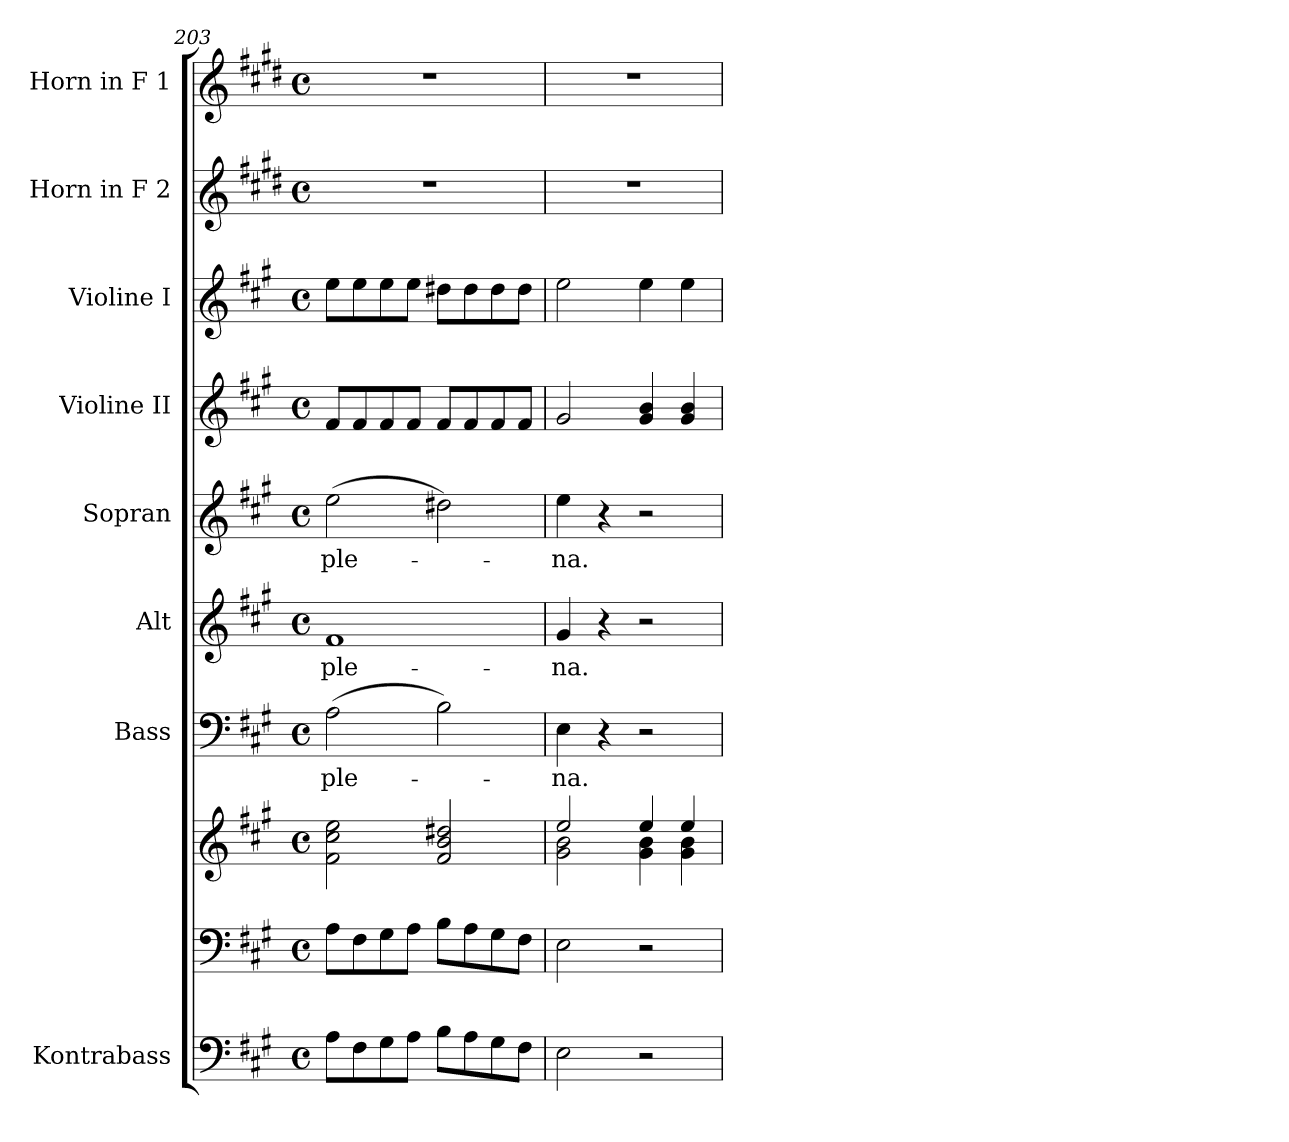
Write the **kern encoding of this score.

**kern	**kern	**kern	**kern	**text	**kern	**text	**kern	**text	**kern	**kern	**kern	**kern
*part9	*part8	*part8	*part7	*part7	*part6	*part6	*part5	*part5	*part4	*part3	*part2	*part1
*staff10	*staff9	*staff8	*staff7	*staff7	*staff6	*staff6	*staff5	*staff5	*staff4	*staff3	*staff2	*staff1
*I"Kontrabass	*	*	*I"Bass	*	*I"Alt	*	*I"Sopran	*	*I"Violine II	*I"Violine I	*I"Horn in F 2	*I"Horn in F 1
*I'Kb.	*	*	*I'B.	*	*I'A.	*	*I'S.	*	*I'Vl. II	*I'Vl. I	*	*
!!LO:PB:g=z
*clefF4	*clefF4	*clefG2	*clefF4	*	*clefG2	*	*clefG2	*	*clefG2	*clefG2	*clefG2	*clefG2
*ITrd7c12	*	*	*	*	*	*	*	*	*	*	*ITrd4c7	*ITrd4c7
*k[f#c#g#]	*k[f#c#g#]	*k[f#c#g#]	*k[f#c#g#]	*	*k[f#c#g#]	*	*k[f#c#g#]	*	*k[f#c#g#]	*k[f#c#g#]	*k[f#c#g#]	*k[f#c#g#]
*A:	*A:	*A:	*A:	*	*A:	*	*A:	*	*A:	*A:	*A:	*A:
*M4/4	*M4/4	*M4/4	*M4/4	*	*M4/4	*	*M4/4	*	*M4/4	*M4/4	*M4/4	*M4/4
*met(c)	*met(c)	*met(c)	*met(c)	*	*met(c)	*	*met(c)	*	*met(c)	*met(c)	*met(c)	*met(c)
=203	=203	=203	=203	=203	=203	=203	=203	=203	=203	=203	=203	=203
!	!	!	!	!LO:LY:b	!	!LO:LY:b	!	!LO:LY:b	!	!	!	!
8AA\L	8A\L	2f#\ 2cc#\ 2ee\	(>2A\	ple-	1f#	ple-	(>2ee\	ple-	8f#/L	8ee\L	1r	1r
8FF#\	8F#\	.	.	.	.	.	.	.	8f#/	8ee\	.	.
8GG#\	8G#\	.	.	.	.	.	.	.	8f#/	8ee\	.	.
8AA\J	8A\J	.	.	.	.	.	.	.	8f#/J	8ee\J	.	.
8BB\L	8B\L	2f#/ 2b/ 2dd#X/	2B\)	.	.	.	2dd#X\)	.	8f#/L	8dd#X\L	.	.
8AA\	8A\	.	.	.	.	.	.	.	8f#/	8dd#\	.	.
8GG#\	8G#\	.	.	.	.	.	.	.	8f#/	8dd#\	.	.
8FF#\J	8F#\J	.	.	.	.	.	.	.	8f#/J	8dd#\J	.	.
=204	=204	=204	=204	=204	=204	=204	=204	=204	=204	=204	=204	=204
*	*	*^	*	*	*	*	*	*	*	*	*	*
!	!	!	!	!	!LO:LY:b	!	!LO:LY:b	!	!LO:LY:b	!	!	!	!
2EE\	2E\	2ee/	2g#\ 2b\	4E\	-na.	4g#/	-na.	4ee\	-na.	2g#/	2ee\	1r	1r
.	.	.	.	4r	.	4r	.	4r	.	.	.	.	.
2r	2r	4ee/	4g#\ 4b\	2r	.	2r	.	2r	.	4g#/ 4b/	4ee\	.	.
.	.	4ee/	4g#\ 4b\	.	.	.	.	.	.	4g#/ 4b/	4ee\	.	.
*	*	*v	*v	*	*	*	*	*	*	*	*	*	*
=	=	=	=	=	=	=	=	=	=	=	=	=
*-	*-	*-	*-	*-	*-	*-	*-	*-	*-	*-	*-	*-
